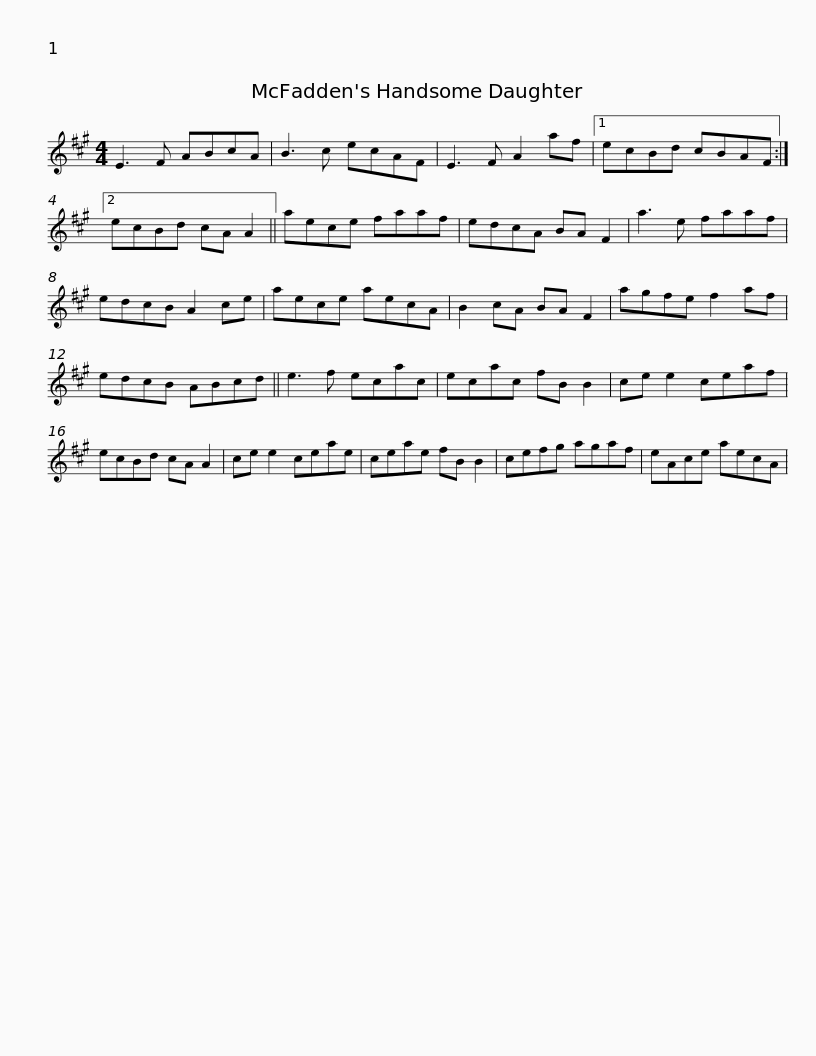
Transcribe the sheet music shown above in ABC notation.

X:1
L:1/8
M:4/4
I:linebreak $
K:A
V:1 treble
V:1
 E3 F ABcA | B3 c ecAF | E3 F A2 af |1 ecBd cBAF :|2 ecBd cA A2 || %5
 aece faaf |$ edcA BA F2 | a3 e faaf | edcB A2 ce | aece aecA | %10
 B2 cA BA F2 | agfe f2 af |$ edcB ABcd || e3 f ecac | ecac fB B2 | %15
 ce e2 ceaf | ecBd cA A2 | ce e2 ceae |$ ceae fB B2 | cefg agaf | %20
 eAce aecA | %21
